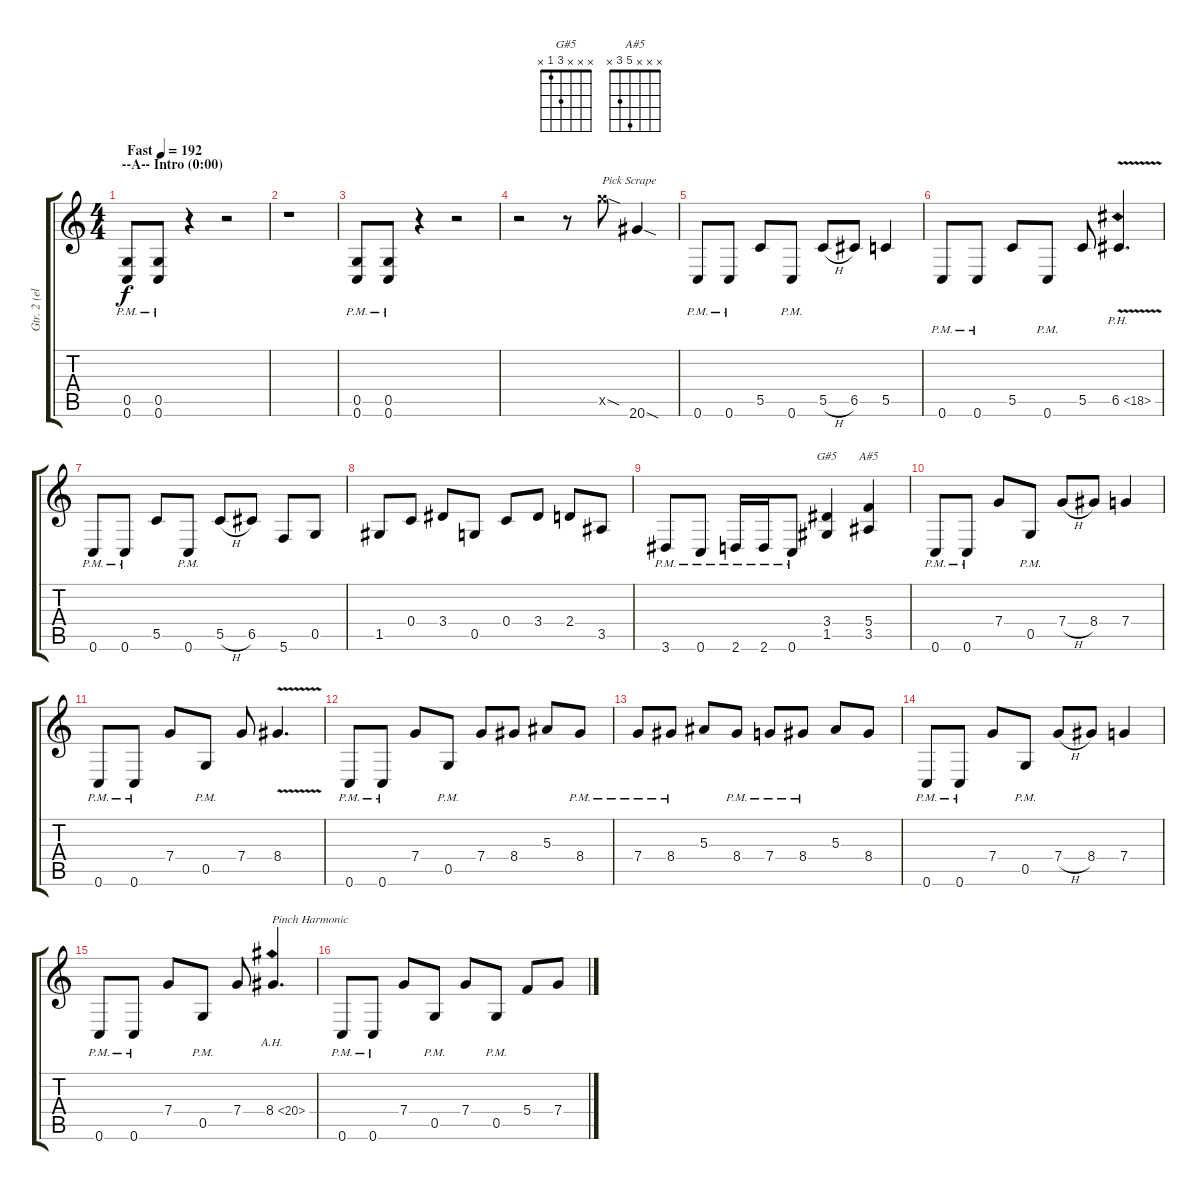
\track ("Gtr. 2 (elec. w/dist.) (Roope Latvala)" "Gtr. 2 (el") {instrument distortionguitar}
\staff {score tabs}
\tuning (D4 A3 F3 C3 G2 C2) {hide}
\chord ("G#5" x x x 3 1 x)
\chord ("A#5" x x x 5 3 x)
\ts (4 4)
\section ("" "--A-- Intro (0:00)")
\tempo (192 "Fast")
\clef g2
\ks c
(0.5{pm} 0.6{pm}).8{dy f instrument distortionguitar} (0.5{pm} 0.6{pm}).8 r.4 r.2 |
r.1 |
(0.5{pm} 0.6{pm}).8 (0.5{pm} 0.6{pm}).8 r.4 r.2 |
r.2 r.8 24.5{sod x}.8{txt "Pick Scrape"} 20.6{sod}.4 |
0.6{pm}.8 0.6{pm}.8 5.5.8 0.6{pm}.8 5.5{h}.8 6.5.8 5.5.4 |
0.6{pm}.8 0.6{pm}.8 5.5.8 0.6{pm}.8 5.5.8 6.5{ph 12 v}.4{d} |
0.6{pm}.8 0.6{pm}.8 5.5.8 0.6{pm}.8 5.5{h}.8 6.5.8 5.6.8 0.5.8 |
1.5.8 0.4.8 3.4.8 0.5.8 0.4.8 3.4.8 2.4.8 3.5.8 |
3.6{pm}.8 0.6{pm}.8 2.6{pm}.16 2.6{pm}.16 0.6{pm}.8 (3.4 1.5).4{ch "G#5"} (5.4 3.5).4{ch "A#5"} |
0.6{pm}.8 0.6{pm}.8 7.4.8 0.5{pm}.8 7.4{h}.8 8.4.8 7.4.4 |
0.6{pm}.8 0.6{pm}.8 7.4.8 0.5{pm}.8 7.4.8 8.4{v}.4{d} |
0.6{pm}.8 0.6{pm}.8 7.4.8 0.5{pm}.8 7.4.8 8.4.8 5.3.8 8.4{pm}.8 |
7.4{pm}.8 8.4{pm}.8 5.3.8 8.4{pm}.8 7.4{pm}.8 8.4{pm}.8 5.3.8 8.4.8 |
0.6{pm}.8 0.6{pm}.8 7.4.8 0.5{pm}.8 7.4{h}.8 8.4.8 7.4.4 |
0.6{pm}.8 0.6{pm}.8 7.4.8 0.5{pm}.8 7.4.8 8.4{ah 12}.4{d txt "Pinch Harmonic"} |
0.6{pm}.8 0.6{pm}.8 7.4.8 0.5{pm}.8 7.4.8 0.5{pm}.8 5.4.8 7.4.8
